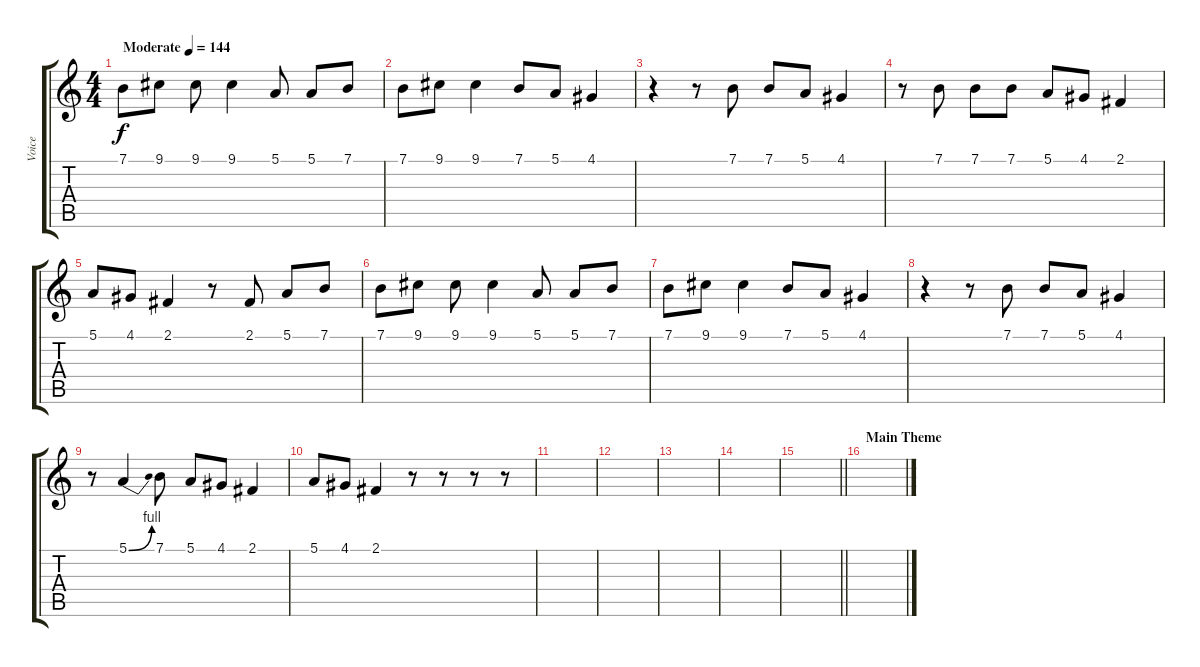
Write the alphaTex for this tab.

\track ("Voice" "Voice") {instrument fx5brightness}
\staff {score tabs}
\tuning (E4 B3 G3 D3 A2 E2) {hide}
\ts (4 4)
\tempo (144 "Moderate")
\clef g2
\ks c
7.1.8{dy f instrument fx5brightness} 9.1.8 9.1.8 9.1.4 5.1.8 5.1.8 7.1.8 |
7.1.8 9.1.8 9.1.4 7.1.8 5.1.8 4.1.4 |
r.4 r.8 7.1.8 7.1.8 5.1.8 4.1.4 |
r.8 7.1.8 7.1.8 7.1.8 5.1.8 4.1.8 2.1.4 |
5.1.8 4.1.8 2.1.4 r.8 2.1.8 5.1.8 7.1.8 |
7.1.8 9.1.8 9.1.8 9.1.4 5.1.8 5.1.8 7.1.8 |
7.1.8 9.1.8 9.1.4 7.1.8 5.1.8 4.1.4 |
r.4 r.8 7.1.8 7.1.8 5.1.8 4.1.4 |
r.8 5.1{be (bend 0 0 60 4)}.4 7.1.8 5.1.8 4.1.8 2.1.4 |
5.1.8 4.1.8 2.1.4 r.8 r.8 r.8 r.8 |
|
|
|
|
\barLineRight lightlight
|
\section ("" "Main Theme")
